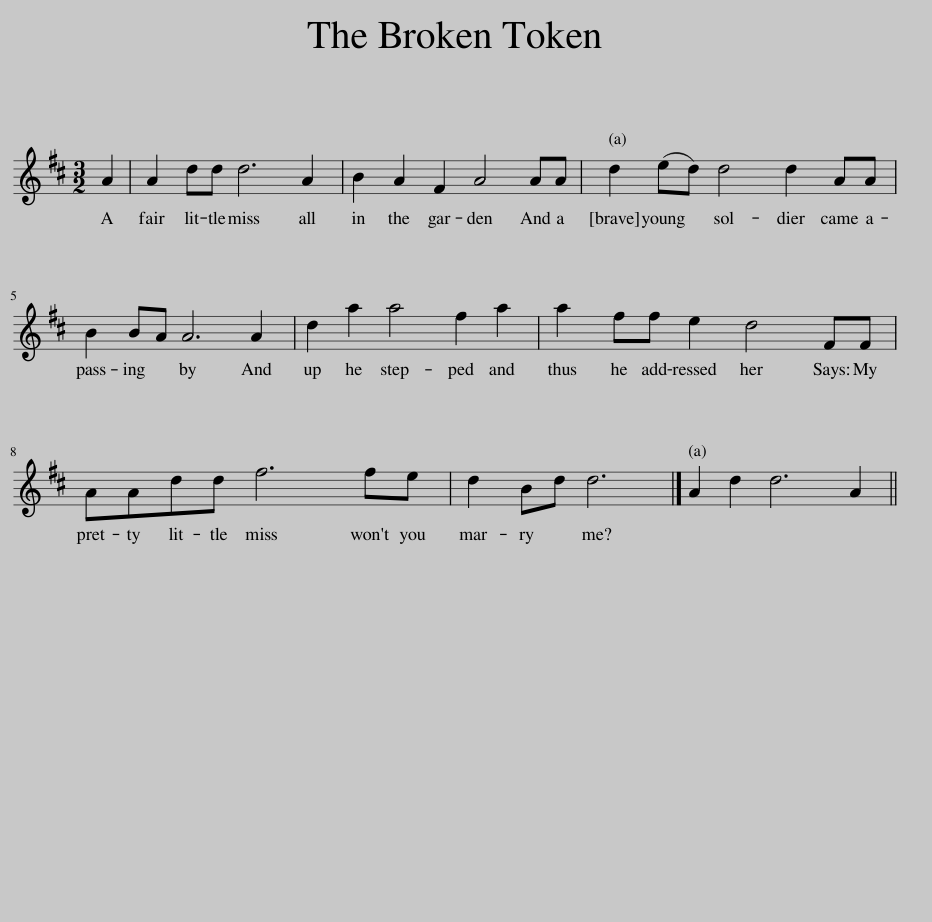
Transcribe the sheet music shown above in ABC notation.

X:1
L:1/8
M:3/2
I:linebreak $
K:D
V:1 treble
V:1
 A2 | A2 dd d6 A2 | B2 A2 F2 A4 AA | d2 (ed) d4 d2 AA |$ B2 BA A6 A2 | %5
 d2 a2 a4 f2 a2 | a2 ff e2 d4 FF |$ AAdd f6 fe | d2 Bd d6 |] A2 d2 d6 A2 || %10
